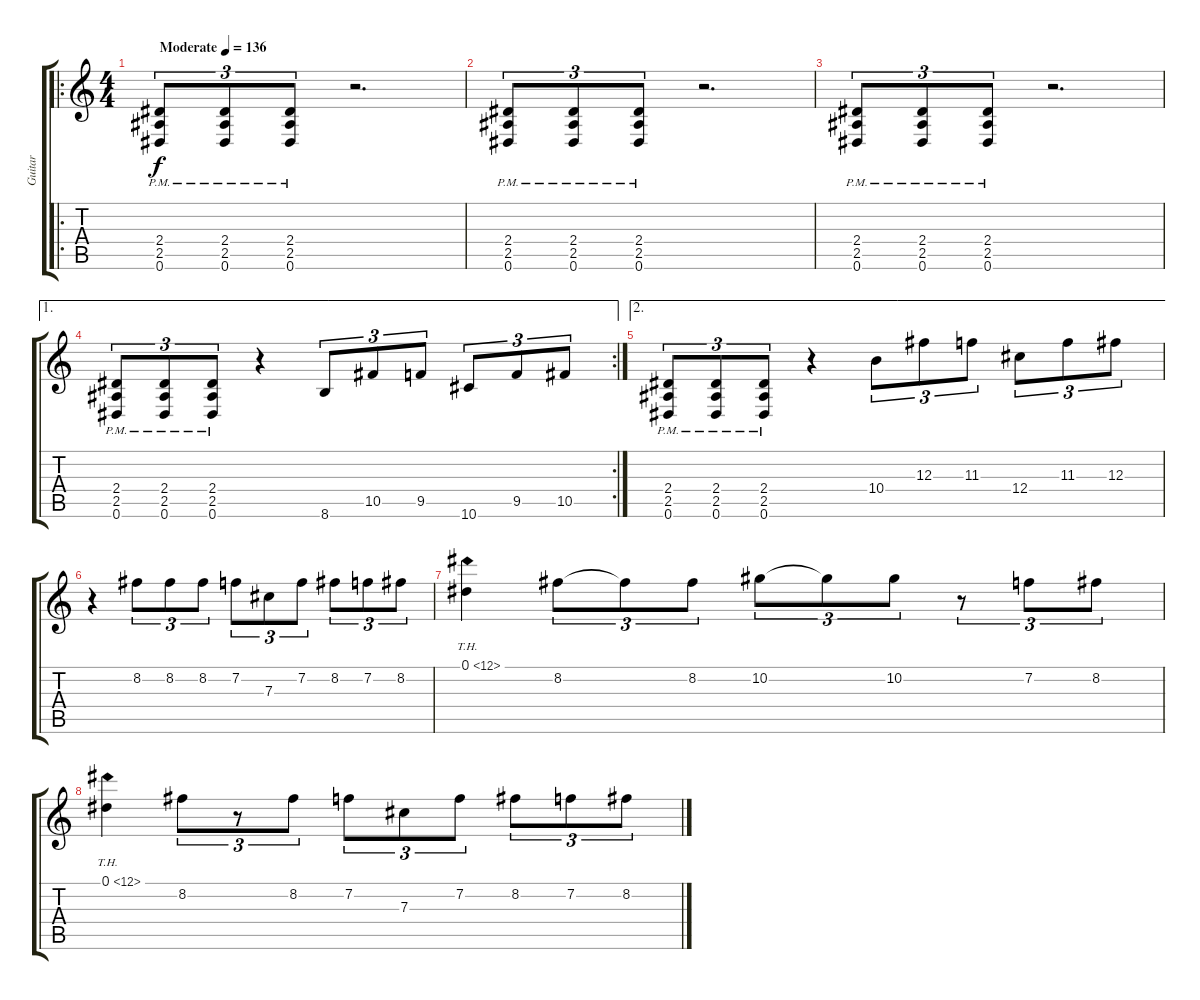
\track ("Guitar" "Guitar") {instrument distortionguitar}
\staff {score tabs}
\tuning (Eb4 Bb3 Gb3 Db3 Ab2 Eb2) {hide}
\ro
\ts (4 4)
\tempo (136 "Moderate")
\clef g2
\ks c
(2.4{pm} 2.5{pm} 0.6{pm}).8{tu (3 2) dy f instrument distortionguitar} (2.4{pm} 2.5{pm} 0.6{pm}).8{tu (3 2)} (2.4{pm} 2.5{pm} 0.6{pm}).8{tu (3 2)} r.2{d} |
(2.4{pm} 2.5{pm} 0.6{pm}).8{tu (3 2)} (2.4{pm} 2.5{pm} 0.6{pm}).8{tu (3 2)} (2.4{pm} 2.5{pm} 0.6{pm}).8{tu (3 2)} r.2{d} |
(2.4{pm} 2.5{pm} 0.6{pm}).8{tu (3 2)} (2.4{pm} 2.5{pm} 0.6{pm}).8{tu (3 2)} (2.4{pm} 2.5{pm} 0.6{pm}).8{tu (3 2)} r.2{d} |
\ae 1
\rc 2
(2.4{pm} 2.5{pm} 0.6{pm}).8{tu (3 2)} (2.4{pm} 2.5{pm} 0.6{pm}).8{tu (3 2)} (2.4{pm} 2.5{pm} 0.6{pm}).8{tu (3 2)} r.4 8.6.8{tu (3 2)} 10.5.8{tu (3 2)} 9.5.8{tu (3 2)} 10.6.8{tu (3 2)} 9.5.8{tu (3 2)} 10.5.8{tu (3 2)} |
\ae 2
(2.4{pm} 2.5{pm} 0.6{pm}).8{tu (3 2)} (2.4{pm} 2.5{pm} 0.6{pm}).8{tu (3 2)} (2.4{pm} 2.5{pm} 0.6{pm}).8{tu (3 2)} r.4 10.4.8{tu (3 2)} 12.3.8{tu (3 2)} 11.3.8{tu (3 2)} 12.4.8{tu (3 2)} 11.3.8{tu (3 2)} 12.3.8{tu (3 2)} |
r.4 8.2.8{tu (3 2)} 8.2.8{tu (3 2)} 8.2.8{tu (3 2)} 7.2.8{tu (3 2)} 7.3.8{tu (3 2)} 7.2.8{tu (3 2)} 8.2.8{tu (3 2)} 7.2.8{tu (3 2)} 8.2.8{tu (3 2)} |
0.1{th 12}.4 8.2.8{tu (3 2)} 8.2{t}.8{tu (3 2)} 8.2.8{tu (3 2)} 10.2.8{tu (3 2)} 10.2{t}.8{tu (3 2)} 10.2.8{tu (3 2)} r.8{tu (3 2)} 7.2.8{tu (3 2)} 8.2.8{tu (3 2)} |
0.1{th 12}.4 8.2.8{tu (3 2)} r.8{tu (3 2)} 8.2.8{tu (3 2)} 7.2.8{tu (3 2)} 7.3.8{tu (3 2)} 7.2.8{tu (3 2)} 8.2.8{tu (3 2)} 7.2.8{tu (3 2)} 8.2.8{tu (3 2)}
